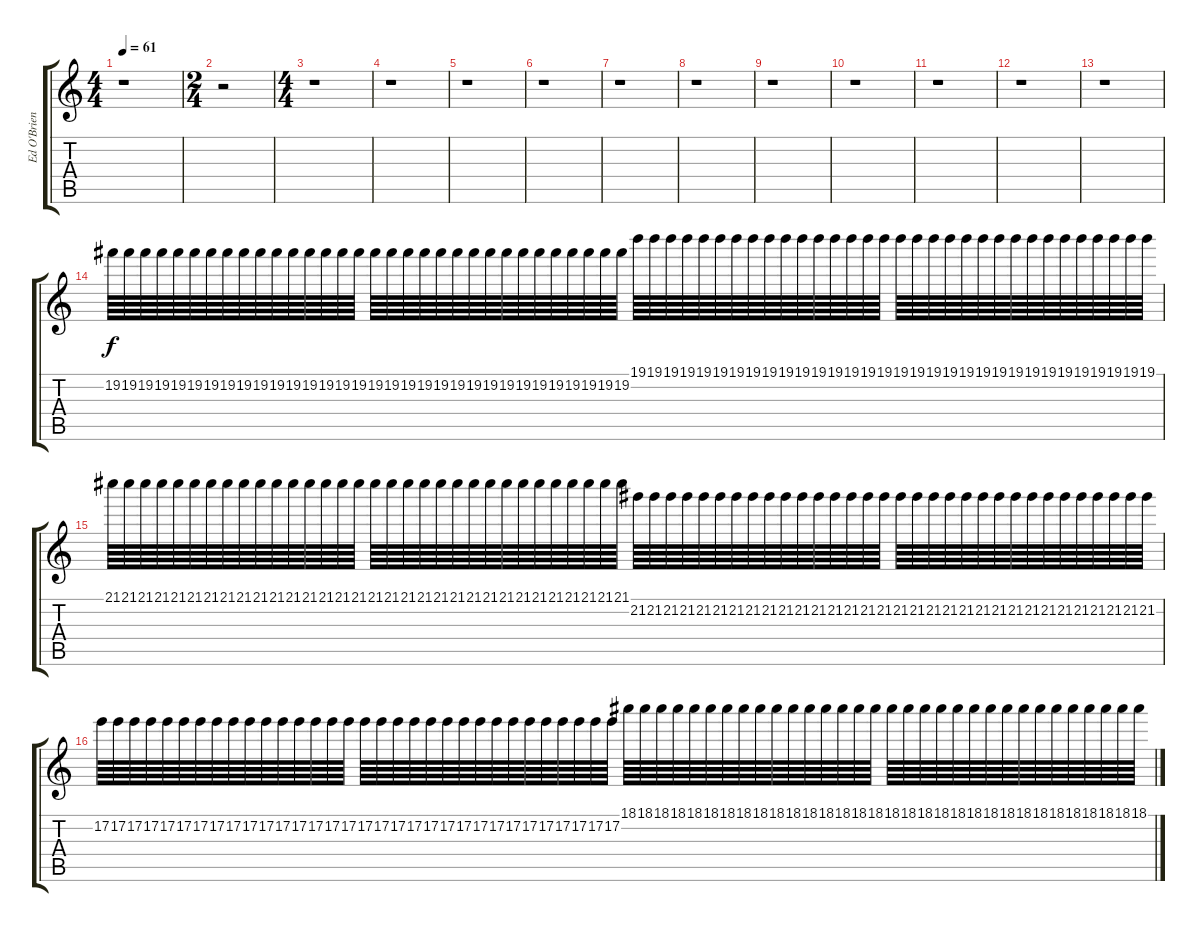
\track ("Ed O'Brien" "Ed O'Brien") {instrument electricguitarclean}
\staff {score tabs}
\tuning (E4 B3 G3 D3 A2 E2) {hide}
\ts (4 4)
\tempo 61
\clef g2
\ks c
r.1{dy f} |
\ts (2 4)
r.2 |
\ts (4 4)
r.1 |
r.1 |
r.1 |
r.1 |
r.1 |
r.1 |
r.1 |
r.1 |
r.1 |
r.1 |
r.1 |
19.2.64 19.2.64 19.2.64 19.2.64 19.2.64 19.2.64 19.2.64 19.2.64 19.2.64 19.2.64 19.2.64 19.2.64 19.2.64 19.2.64 19.2.64 19.2.64 19.2.64 19.2.64 19.2.64 19.2.64 19.2.64 19.2.64 19.2.64 19.2.64 19.2.64 19.2.64 19.2.64 19.2.64 19.2.64 19.2.64 19.2.64 19.2.64 19.1.64 19.1.64 19.1.64 19.1.64 19.1.64 19.1.64 19.1.64 19.1.64 19.1.64 19.1.64 19.1.64 19.1.64 19.1.64 19.1.64 19.1.64 19.1.64 19.1.64 19.1.64 19.1.64 19.1.64 19.1.64 19.1.64 19.1.64 19.1.64 19.1.64 19.1.64 19.1.64 19.1.64 19.1.64 19.1.64 19.1.64 19.1.64 |
21.1.64 21.1.64 21.1.64 21.1.64 21.1.64 21.1.64 21.1.64 21.1.64 21.1.64 21.1.64 21.1.64 21.1.64 21.1.64 21.1.64 21.1.64 21.1.64 21.1.64 21.1.64 21.1.64 21.1.64 21.1.64 21.1.64 21.1.64 21.1.64 21.1.64 21.1.64 21.1.64 21.1.64 21.1.64 21.1.64 21.1.64 21.1.64 21.2.64 21.2.64 21.2.64 21.2.64 21.2.64 21.2.64 21.2.64 21.2.64 21.2.64 21.2.64 21.2.64 21.2.64 21.2.64 21.2.64 21.2.64 21.2.64 21.2.64 21.2.64 21.2.64 21.2.64 21.2.64 21.2.64 21.2.64 21.2.64 21.2.64 21.2.64 21.2.64 21.2.64 21.2.64 21.2.64 21.2.64 21.2.64 |
17.2.64 17.2.64 17.2.64 17.2.64 17.2.64 17.2.64 17.2.64 17.2.64 17.2.64 17.2.64 17.2.64 17.2.64 17.2.64 17.2.64 17.2.64 17.2.64 17.2.64 17.2.64 17.2.64 17.2.64 17.2.64 17.2.64 17.2.64 17.2.64 17.2.64 17.2.64 17.2.64 17.2.64 17.2.64 17.2.64 17.2.64 17.2.64 18.1.64 18.1.64 18.1.64 18.1.64 18.1.64 18.1.64 18.1.64 18.1.64 18.1.64 18.1.64 18.1.64 18.1.64 18.1.64 18.1.64 18.1.64 18.1.64 18.1.64 18.1.64 18.1.64 18.1.64 18.1.64 18.1.64 18.1.64 18.1.64 18.1.64 18.1.64 18.1.64 18.1.64 18.1.64 18.1.64 18.1.64 18.1.64
